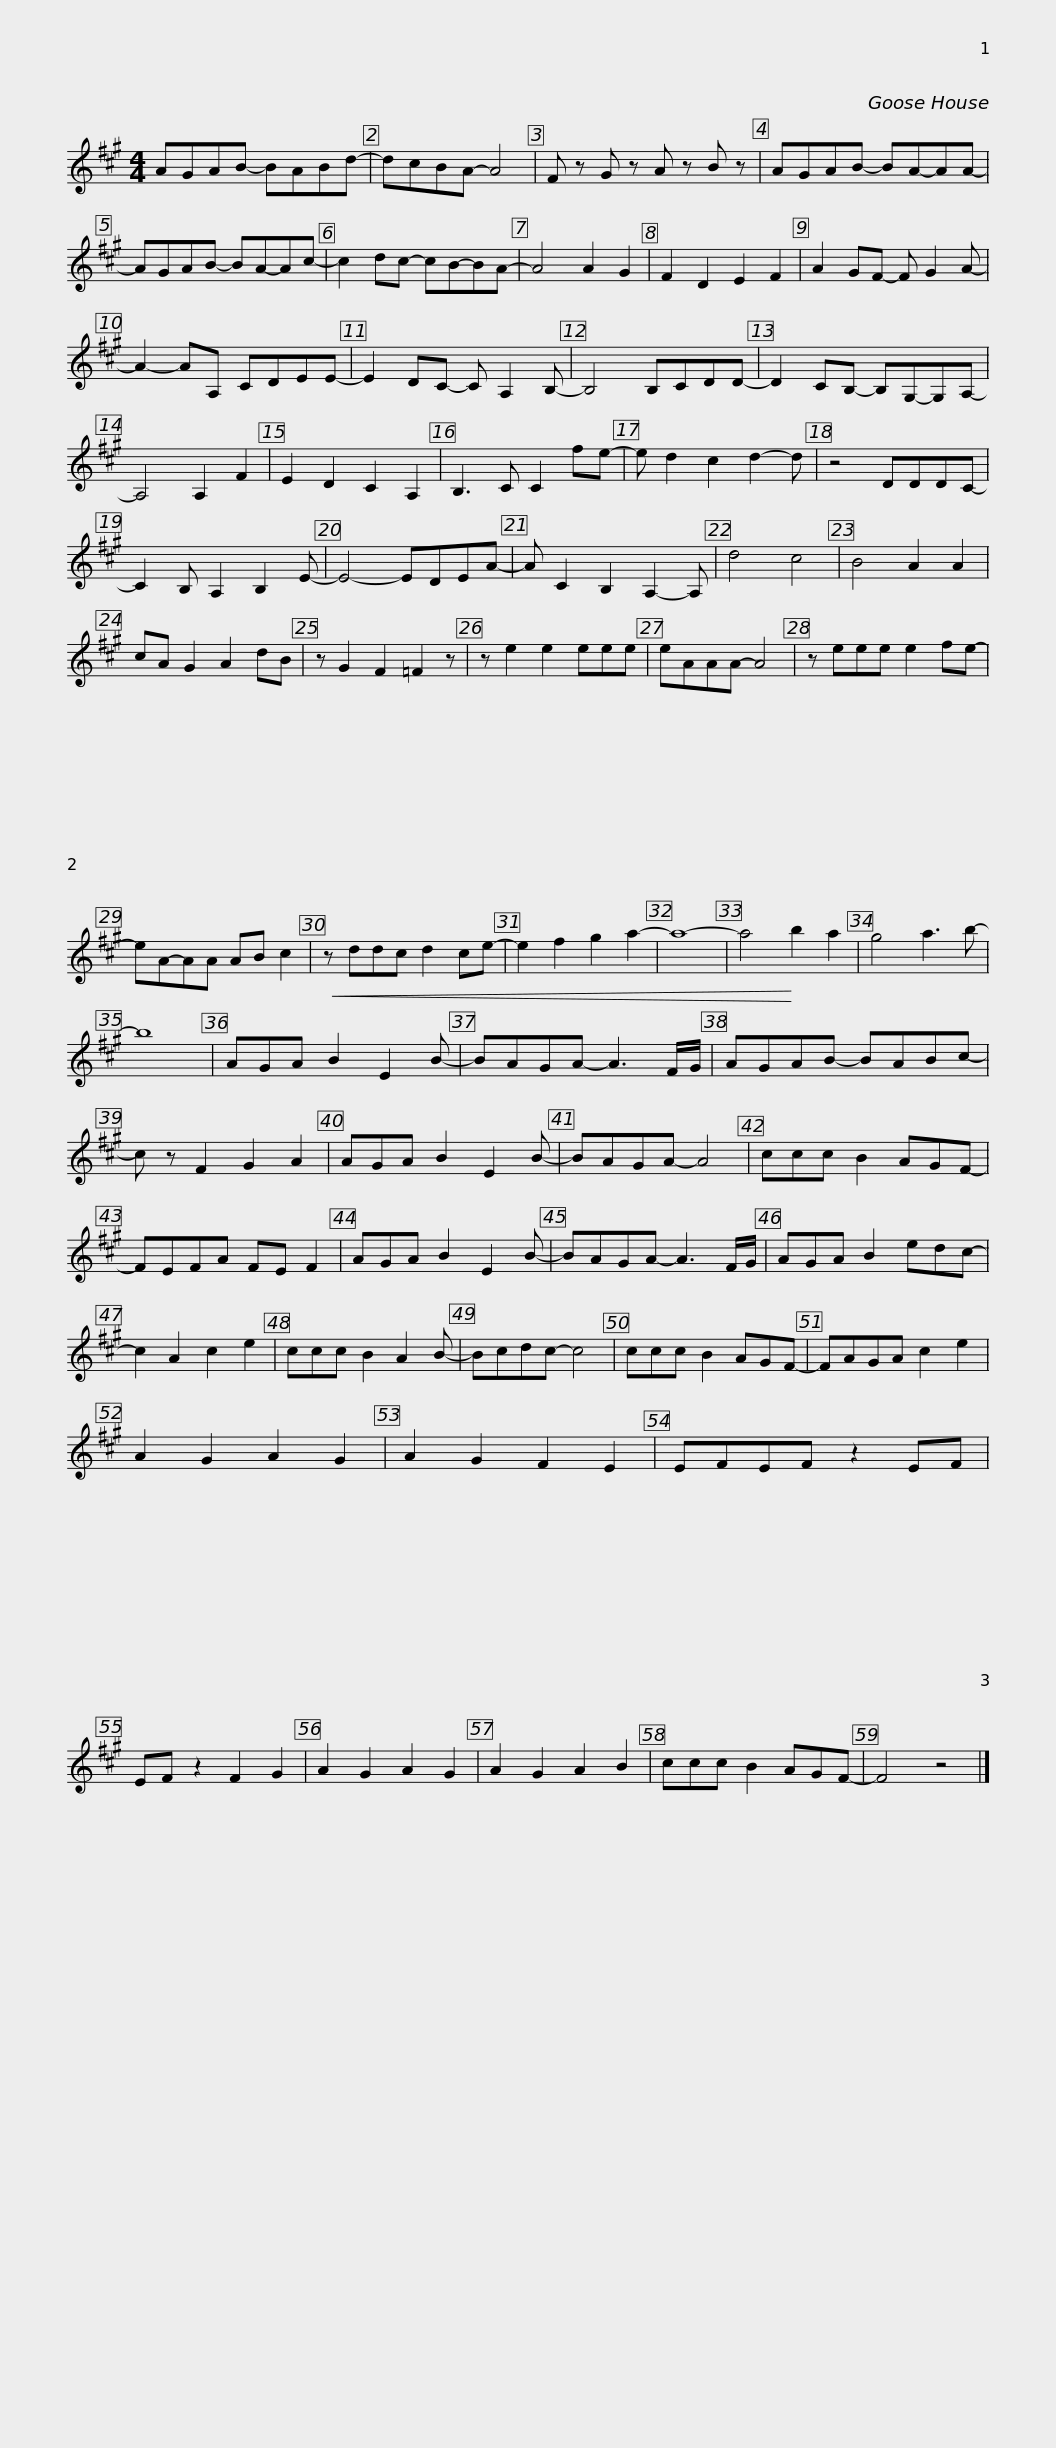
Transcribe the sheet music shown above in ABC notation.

X:1
L:1/8
M:4/4
I:linebreak $
K:A
V:1 treble
V:1
 AGAB- BABd- | dcBA- A4 | F z G z A z B z | AGAB- BA-AA- | AGAB- BA-Ac- |$ %5
 c2 dc- cB-BA- | A4 A2 G2 | F2 D2 E2 F2 | A2 GF- F G2 A- | A2- AA, CDEE- | %10
 E2 DC- C A,2 B,- | B,4 B,CDD- |$ D2 CB,- B,G,-G,A,- | A,4 A,2 F2 | E2 D2 C2 A,2 | %15
 B,3 C C2 fe- | e d2 c2 d2- d | z4 DDDC- | C2 B, A,2 B,2 E- |$ E4- EDEA- | %20
 A C2 B,2 A,2- A, | d4 c4 | B4 A2 A2 | cA G2 A2 dB | z G2 F2 =F2 z | %25
 z e2 e2 eee | eAAA- A4 |$ z eee e2 fe- | eA-AA AB c2 |!<(! z ddc d2 ce- | %30
 e2 f2 g2 a2- | a8- | a4!<)! b2 a2 | g4 a3 b- | b8 | %35
 AGA B2 E2 B- |$ BAGA- A3 F/G/ | AGAB- BABc- | c z F2 G2 A2 | AGA B2 E2 B- | %40
 BAGA- A4 | ccc B2 AGF- |$ FEFA FE F2 | AGA B2 E2 B- | BAGA- A3 F/G/ | %45
 AGA B2 edc- | c2 A2 c2 e2 | ccc B2 A2 B- | Bcdc- c4 |$ ccc B2 AGF- | %50
 FAGA c2 e2 | A2 G2 A2 G2 | A2 G2 F2 E2 | EFEF z2 EF | EF z2 F2 G2 | %55
 A2 G2 A2 G2 | A2 G2 A2 B2 |$ ccc B2 AGF- | F4 z4 |] %59
